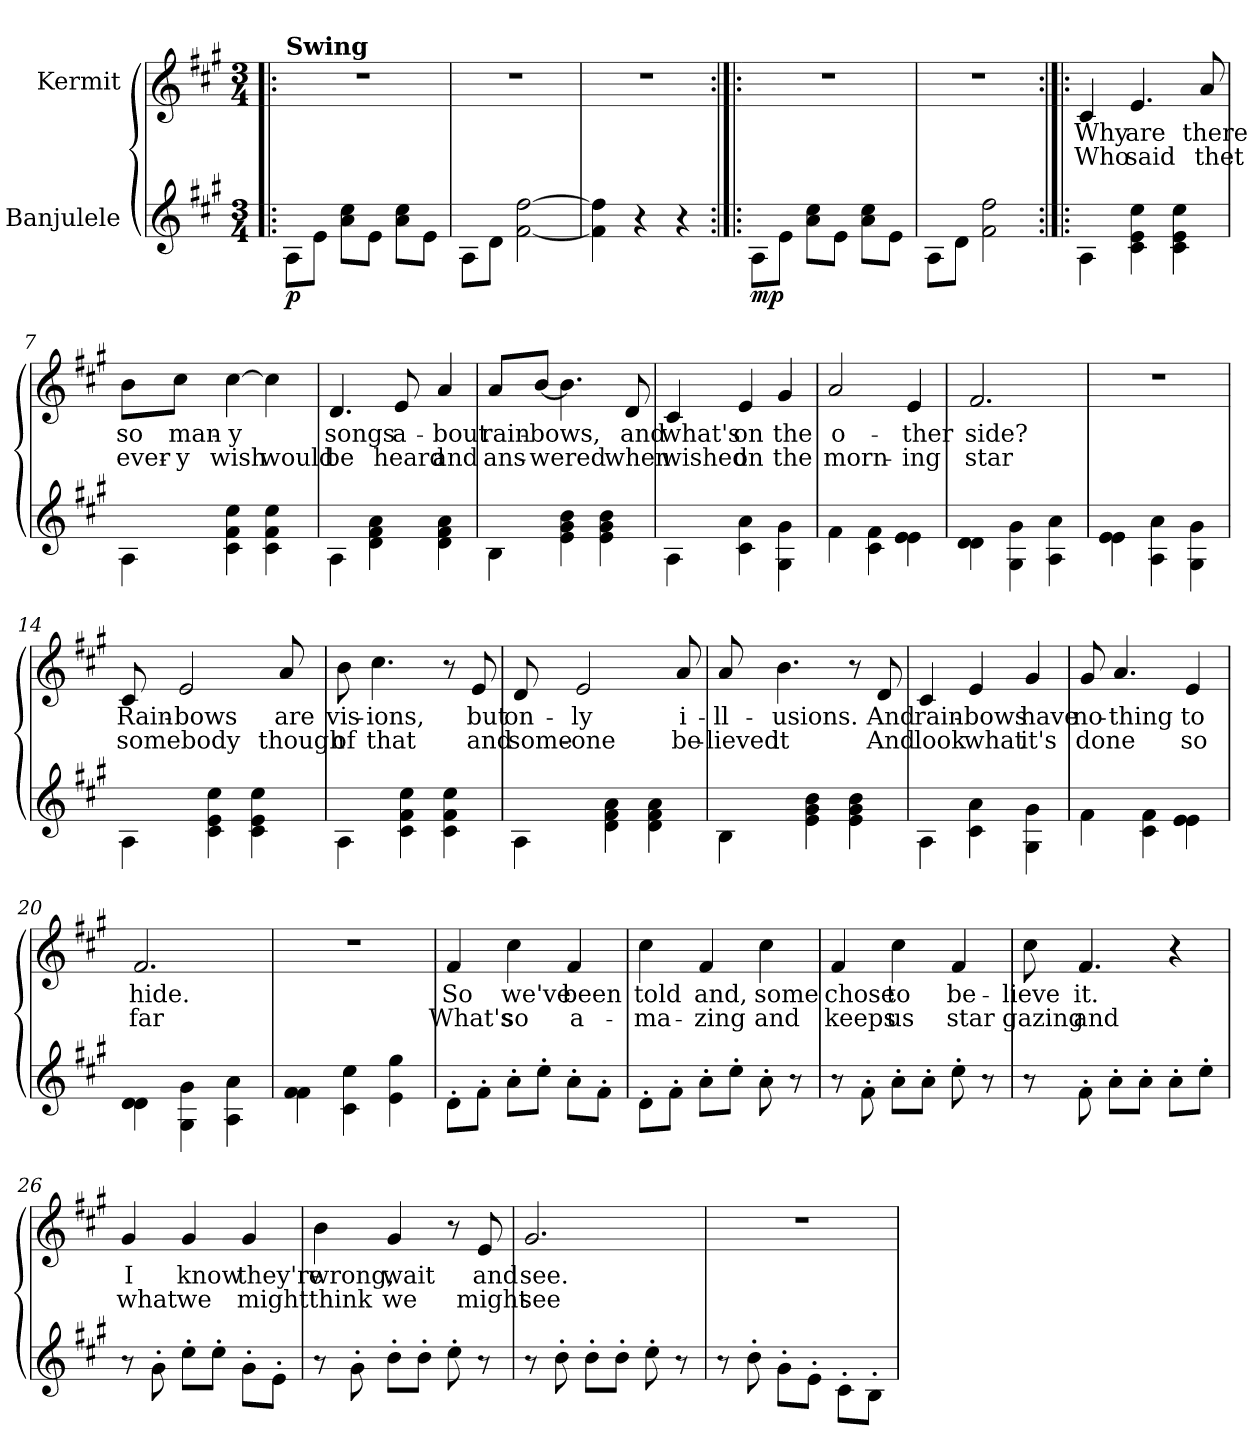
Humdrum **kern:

**kern	**dynam	**kern	**text	**text
*part2	*part2	*part1	*part1	*part1
*staff2	*staff2	*staff1	*staff1	*staff1
*I"Banjulele	*	*I"Kermit	*	*
*stria4	*	*	*	*
*	*	*clefG2	*	*
*k[f#c#g#]	*	*k[f#c#g#]	*	*
*A:	*	*A:	*	*
*M3/4	*	*M3/4	*	*
*MM112	*	*MM112	*	*
=1!|:	=1!|:	=1!|:	=1!|:	=1!|:
!	!	!LO:TX:a:B:t=Swing	!	!
!	!LO:DY:b	!	!	!
8A\L	p	2.r	.	.
8e\J	.	.	.	.
8a\ 8cc#\L	.	.	.	.
8e\J	.	.	.	.
8a\ 8cc#\L	.	.	.	.
8e\J	.	.	.	.
=2	=2	=2	=2	=2
8A\L	.	2.r	.	.
8d\J	.	.	.	.
[2f#\ [2dd\	.	.	.	.
=3	=3	=3	=3	=3
4f#\] 4dd\]	.	2.r	.	.
4r	.	.	.	.
4r	.	.	.	.
=4:|!|:	=4:|!|:	=4:|!|:	=4:|!|:	=4:|!|:
!	!LO:DY:b	!	!	!
8A\L	mp	2.r	.	.
8e\J	.	.	.	.
8a\ 8cc#\L	.	.	.	.
8e\J	.	.	.	.
8a\ 8cc#\L	.	.	.	.
8e\J	.	.	.	.
=5	=5	=5	=5	=5
8A\L	.	2.r	.	.
8d\J	.	.	.	.
2f#\ 2dd\	.	.	.	.
!!LO:LB:g=z
=6:|!|:	=6:|!|:	=6:|!|:	=6:|!|:	=6:|!|:
!	!	!	!LO:LY:b	!LO:LY:b
4A\	.	4c#/	Why	Who
!	!	!	!LO:LY:b	!LO:LY:b
4c#\ 4e\ 4cc#\	.	4.e/	are	said
4c#\ 4e\ 4cc#\	.	.	.	.
!	!	!	!LO:LY:b	!LO:LY:b
.	.	8a/	there	thet
=7	=7	=7	=7	=7
!	!	!	!LO:LY:b	!LO:LY:b
4A\	.	8b\L	so	ever-
!	!	!	!LO:LY:b	!LO:LY:b
.	.	8cc#\J	man-	-y
!	!	!	!LO:LY:b	!LO:LY:b
4c#\ 4f#\ 4cc#\	.	[4cc#\	-y	wish
!	!	!	!	!LO:LY:b
4c#\ 4f#\ 4cc#\	.	4cc#\]	.	would
=8	=8	=8	=8	=8
!	!	!	!LO:LY:b	!LO:LY:b
4A\	.	4.d/	songs	be
4d\ 4f#\ 4a\	.	.	.	.
!	!	!	!LO:LY:b	!LO:LY:b
.	.	8e/	a-	heard
!	!	!	!LO:LY:b	!LO:LY:b
4d\ 4f#\ 4a\	.	4a/	-bout	and
=9	=9	=9	=9	=9
!	!	!	!LO:LY:b	!LO:LY:b
4B\	.	8a/L	rain-	ans-
!	!	!	!LO:LY:b	!LO:LY:b
.	.	[8b/J	-bows,	-wered
4e\ 4g#\ 4b\	.	4.b\]	.	.
4e\ 4g#\ 4b\	.	.	.	.
!	!	!	!LO:LY:b	!LO:LY:b
.	.	8d/	and	when
=10	=10	=10	=10	=10
!	!	!	!LO:LY:b	!LO:LY:b
4A\	.	4c#/	what's	wished
!	!	!	!LO:LY:b	!LO:LY:b
4c#\ 4a\	.	4e/	on	on
!	!	!	!LO:LY:b	!LO:LY:b
4G#\ 4g#\	.	4g#/	the	the
=11	=11	=11	=11	=11
!	!	!	!LO:LY:b	!LO:LY:b
4f#\	.	2a/	o-	morn-
4c#\ 4f#\	.	.	.	.
!	!	!	!LO:LY:b	!LO:LY:b
4e\ 4e\	.	4e/	-ther	-ing
!!LO:LB:g=z
=12	=12	=12	=12	=12
!	!	!	!LO:LY:b	!LO:LY:b
4d\ 4d\	.	2.f#/	side?	star
4G#\ 4g#\	.	.	.	.
4A\ 4a\	.	.	.	.
=13	=13	=13	=13	=13
4e\ 4e\	.	2.r	.	.
4A\ 4a\	.	.	.	.
4G#\ 4g#\	.	.	.	.
=14	=14	=14	=14	=14
!	!	!	!LO:LY:b	!LO:LY:b
4A\	.	8c#/	Rain-	somebody
!	!	!	!LO:LY:b	!
.	.	2e/	-bows	.
4c#\ 4e\ 4cc#\	.	.	.	.
4c#\ 4e\ 4cc#\	.	.	.	.
!	!	!	!LO:LY:b	!LO:LY:b
.	.	8a/	are	though
=15	=15	=15	=15	=15
!	!	!	!LO:LY:b	!LO:LY:b
4A\	.	8b\	vis-	of
!	!	!	!LO:LY:b	!LO:LY:b
.	.	4.cc#\	-ions,	that
4c#\ 4f#\ 4cc#\	.	.	.	.
4c#\ 4f#\ 4cc#\	.	8r	.	.
!	!	!	!LO:LY:b	!LO:LY:b
.	.	8e/	but	and
=16	=16	=16	=16	=16
!	!	!	!LO:LY:b	!LO:LY:b
4A\	.	8d/	on-	some-
!	!	!	!LO:LY:b	!LO:LY:b
.	.	2e/	-ly	-one
4d\ 4f#\ 4a\	.	.	.	.
4d\ 4f#\ 4a\	.	.	.	.
!	!	!	!LO:LY:b	!LO:LY:b
.	.	8a/	i-	be-
=17	=17	=17	=17	=17
!	!	!	!LO:LY:b	!LO:LY:b
4B\	.	8a/	-ll-	-lieved
!	!	!	!LO:LY:b	!LO:LY:b
.	.	4.b\	-usions.	it
4e\ 4g#\ 4b\	.	.	.	.
4e\ 4g#\ 4b\	.	8r	.	.
!	!	!	!LO:LY:b	!LO:LY:b
.	.	8d/	And	And
!!LO:LB:g=z
=18	=18	=18	=18	=18
!	!	!	!LO:LY:b	!LO:LY:b
4A\	.	4c#/	rain-	look
!	!	!	!LO:LY:b	!LO:LY:b
4c#\ 4a\	.	4e/	-bows	what
!	!	!	!LO:LY:b	!LO:LY:b
4G#\ 4g#\	.	4g#/	have	it's
=19	=19	=19	=19	=19
!	!	!	!LO:LY:b	!LO:LY:b
4f#\	.	8g#/	no-	done
!	!	!	!LO:LY:b	!
.	.	4.a/	-thing	.
4c#\ 4f#\	.	.	.	.
!	!	!	!LO:LY:b	!LO:LY:b
4e\ 4e\	.	4e/	to	so
=20	=20	=20	=20	=20
!	!	!	!LO:LY:b	!LO:LY:b
4d\ 4d\	.	2.f#/	hide.	far
4G#\ 4g#\	.	.	.	.
4A\ 4a\	.	.	.	.
=21	=21	=21	=21	=21
4f#\ 4f#\	.	2.r	.	.
4c#\ 4cc#\	.	.	.	.
4e\ 4ee\	.	.	.	.
=22	=22	=22	=22	=22
!	!	!	!LO:LY:b	!LO:LY:b
8d'\L	.	4f#/	So	What's
8f#'\J	.	.	.	.
!	!	!	!LO:LY:b	!LO:LY:b
8a'\L	.	4cc#\	we've	so
8cc#'\J	.	.	.	.
!	!	!	!LO:LY:b	!LO:LY:b
8a'\L	.	4f#/	been	a-
8f#'\J	.	.	.	.
=23	=23	=23	=23	=23
!	!	!	!LO:LY:b	!LO:LY:b
8d'\L	.	4cc#\	told	-ma-
8f#'\J	.	.	.	.
!	!	!	!LO:LY:b	!LO:LY:b
8a'\L	.	4f#/	and,	-zing
8cc#'\J	.	.	.	.
!	!	!	!LO:LY:b	!LO:LY:b
8a'\	.	4cc#\	some	and
8r	.	.	.	.
!!LO:PB:g=z
=24	=24	=24	=24	=24
!	!	!	!LO:LY:b	!LO:LY:b
8r	.	4f#/	chose	keeps
8f#'\	.	.	.	.
!	!	!	!LO:LY:b	!LO:LY:b
8a'\L	.	4cc#\	to	us
8a'\J	.	.	.	.
!	!	!	!LO:LY:b	!LO:LY:b
8cc#'\	.	4f#/	be-	star
8r	.	.	.	.
=25	=25	=25	=25	=25
!	!	!	!LO:LY:b	!LO:LY:b
8r	.	8cc#\	-lieve	gazing
!	!	!	!LO:LY:b	!LO:LY:b
8f#'\	.	4.f#/	it.	and
8a'\L	.	.	.	.
8a'\J	.	.	.	.
8a'\L	.	4r	.	.
8cc#'\J	.	.	.	.
=26	=26	=26	=26	=26
!	!	!	!LO:LY:b	!LO:LY:b
8r	.	4g#/	I	what
8g#'\	.	.	.	.
!	!	!	!LO:LY:b	!LO:LY:b
8cc#'\L	.	4g#/	know	we
8cc#'\J	.	.	.	.
!	!	!	!LO:LY:b	!LO:LY:b
8g#'\L	.	4g#/	they're	might
8e'\J	.	.	.	.
=27	=27	=27	=27	=27
!	!	!	!LO:LY:b	!LO:LY:b
8r	.	4b\	wrong,	think
8g#'\	.	.	.	.
!	!	!	!LO:LY:b	!LO:LY:b
8b'\L	.	4g#/	wait	we
8b'\J	.	.	.	.
8cc#'\	.	8r	.	.
!	!	!	!LO:LY:b	!LO:LY:b
8r	.	8e/	and	might
=28	=28	=28	=28	=28
!	!	!	!LO:LY:b	!LO:LY:b
8r	.	2.g#/	see.	see
8b'\	.	.	.	.
8b'\L	.	.	.	.
8b'\J	.	.	.	.
8cc#'\	.	.	.	.
8r	.	.	.	.
!!LO:LB:g=z
=29	=29	=29	=29	=29
8r	.	2.r	.	.
8b'\	.	.	.	.
8g#'\L	.	.	.	.
8e'\J	.	.	.	.
8c#'\L	.	.	.	.
8B'\J	.	.	.	.
=	=	=	=	=
*-	*-	*-	*-	*-
